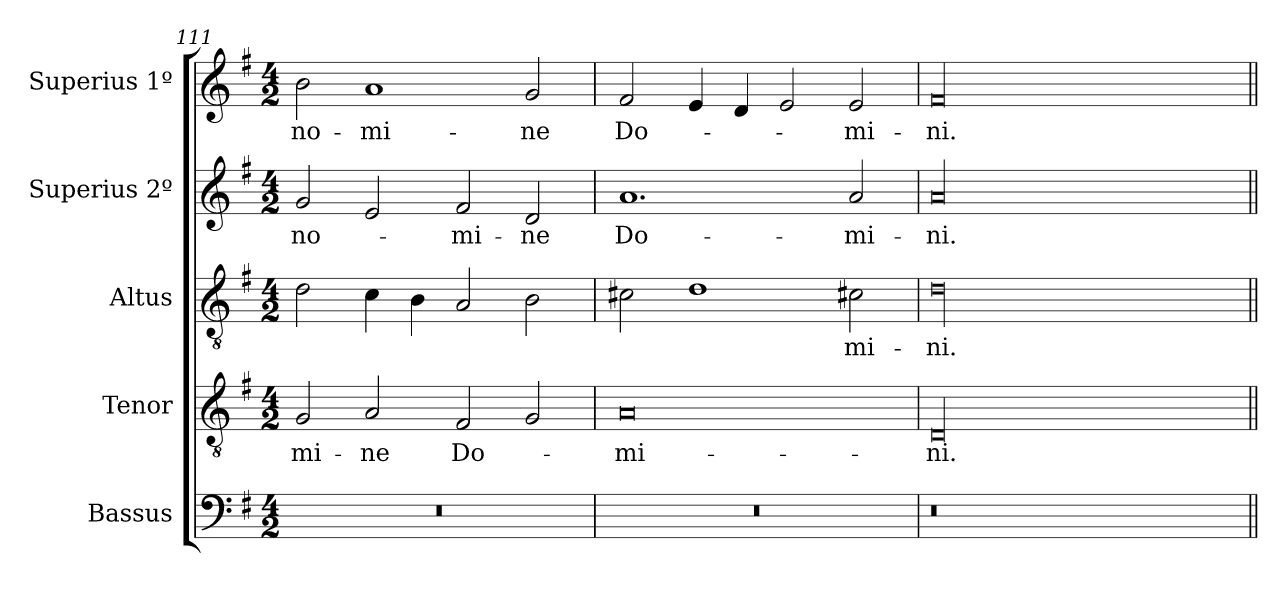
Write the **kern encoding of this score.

**kern	**kern	**text	**kern	**text	**kern	**text	**kern	**text
*part5	*part4	*part4	*part3	*part3	*part2	*part2	*part1	*part1
*staff5	*staff4	*staff4	*staff3	*staff3	*staff2	*staff2	*staff1	*staff1
*I"Bassus	*I"Tenor	*	*I"Altus	*	*I"Superius 2º	*	*I"Superius 1º	*
*clefF4	*clefGv2	*	*clefGv2	*	*clefG2	*	*clefG2	*
*k[f#]	*k[f#]	*	*k[f#]	*	*k[f#]	*	*k[f#]	*
*M4/2	*M4/2	*	*M4/2	*	*M4/2	*	*M4/2	*
=111	=111	=111	=111	=111	=111	=111	=111	=111
0r	2G/	-mi-	2d\	.	2g/	no-	2b\	no-
.	2A/	-ne	4c\	.	2e/	.	1a/	-mi-
.	.	.	4B\	.	.	.	.	.
.	2F#/	Do-	2A/	.	2f#/	-mi-	.	.
.	2G/	.	2B\	.	2d/	-ne	2g/	-ne
=112	=112	=112	=112	=112	=112	=112	=112	=112
0r	0A/	-mi-	2c#X\	.	1.a/	Do-	2f#/	Do-
.	.	.	1d\	.	.	.	4e/	.
.	.	.	.	.	.	.	4d/	.
.	.	.	.	.	.	.	2e/	.
.	.	.	2c#X\	-mi-	2a/	-mi-	2e/	-mi-
=113	=113	=113	=113	=113	=113	=113	=113	=113
0r	00D/	-ni.	00d\	-ni.	00a/	-ni.	00f#/	-ni.
0ryy	.	.	.	.	.	.	.	.
=||	=||	=||	=||	=||	=||	=||	=||	=||
*-	*-	*-	*-	*-	*-	*-	*-	*-
